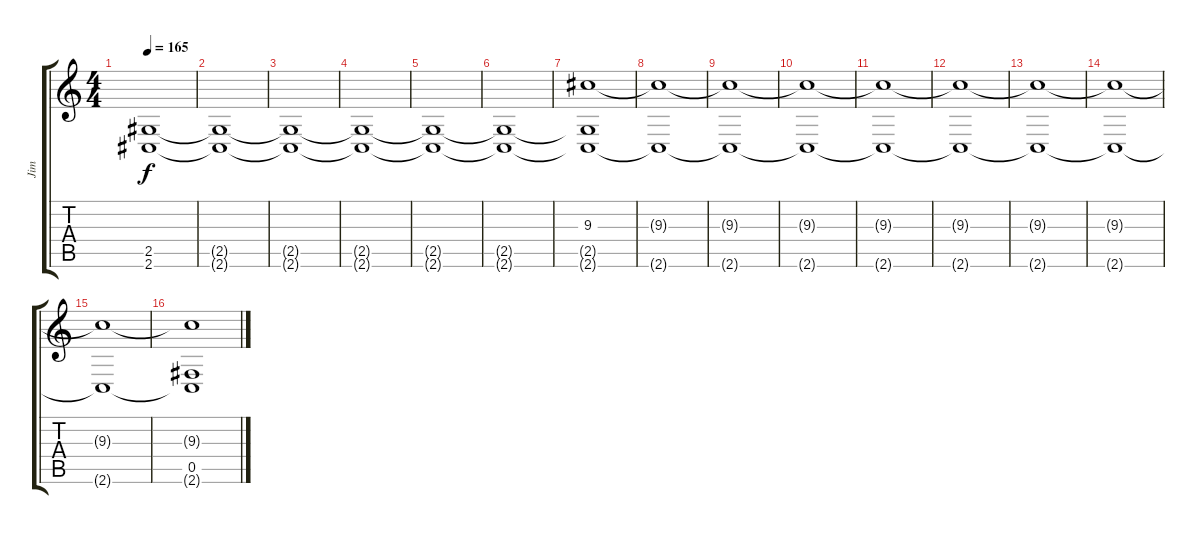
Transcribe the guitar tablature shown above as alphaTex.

\track ("Jim" "Jim") {instrument overdrivenguitar}
\staff {score tabs}
\tuning (Db4 Ab3 E3 B2 Gb2 B1) {hide}
\ts (4 4)
\tempo 165
\clef g2
\ks c
(2.5{t} 2.6{t}).1{dy f volume 9} |
(2.5{t} 2.6{t}).1 |
(2.5{t} 2.6{t}).1 |
(2.5{t} 2.6{t}).1 |
(2.5{t} 2.6{t}).1 |
(2.5{t} 2.6{t}).1 |
(9.3 2.5{t} 2.6{t}).1 |
(9.3{t} 2.6{t}).1 |
(9.3{t} 2.6{t}).1 |
(9.3{t} 2.6{t}).1 |
(9.3{t} 2.6{t}).1 |
(9.3{t} 2.6{t}).1 |
(9.3{t} 2.6{t}).1 |
(9.3{t} 2.6{t}).1 |
(9.3{t} 2.6{t}).1{volume 0} |
(9.3{t} 0.5 2.6{t}).1
